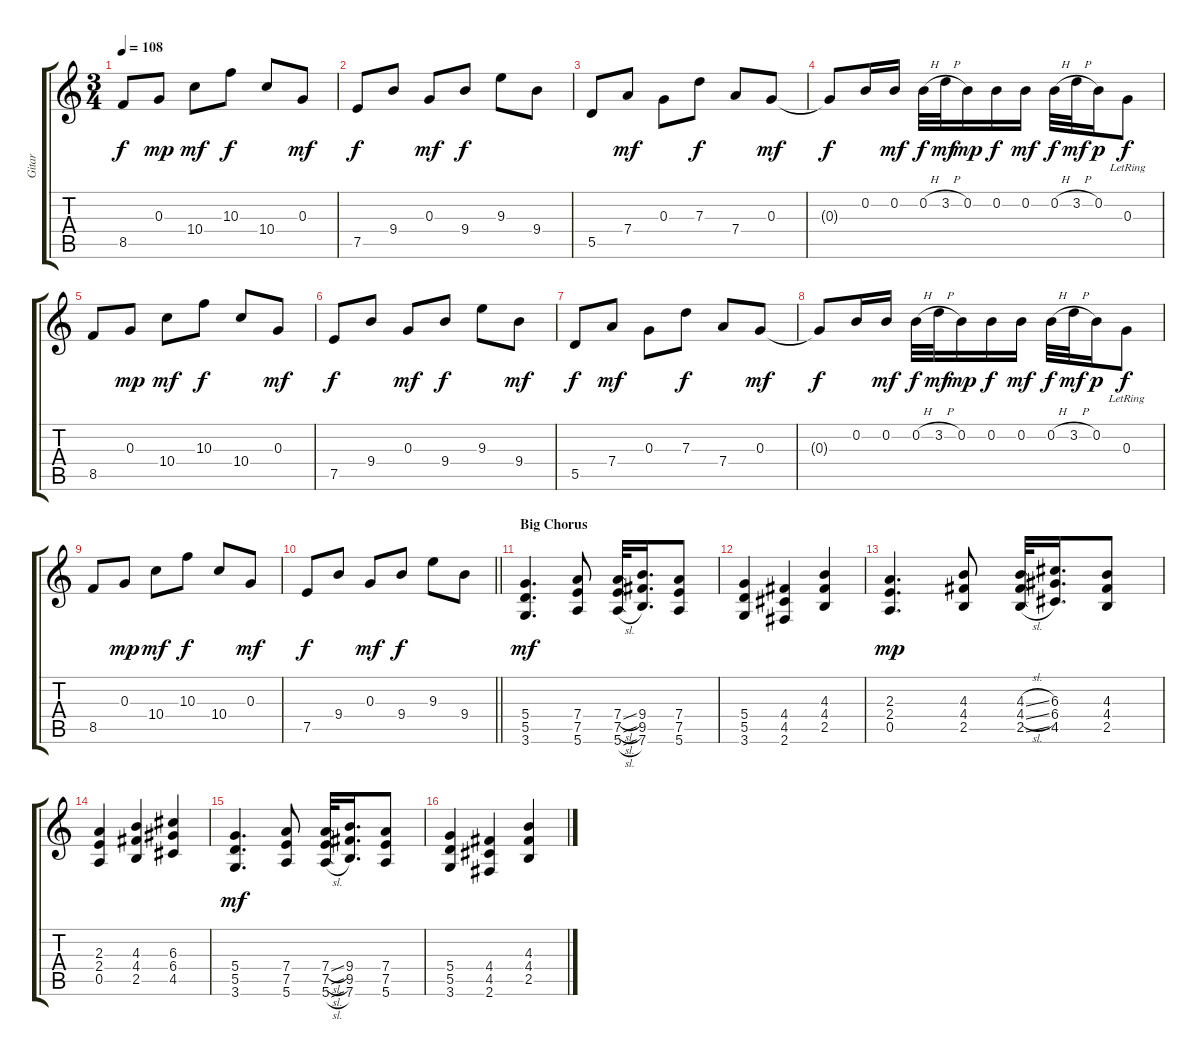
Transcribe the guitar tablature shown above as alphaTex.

\track ("Gitar" "Gitar") {instrument electricguitarclean}
\staff {score tabs}
\tuning (E4 B3 G3 D3 A2 E2) {hide}
\ts (3 4)
\tempo 108
\clef g2
\ks c
8.5.8{dy f} 0.3.8{dy mp} 10.4.8{dy mf} 10.3.8{dy f} 10.4.8 0.3.8{dy mf} |
7.5.8{dy f} 9.4.8 0.3.8{dy mf} 9.4.8{dy f} 9.3.8 9.4.8 |
5.5.8 7.4.8{dy mf} 0.3.8 7.3.8{dy f} 7.4.8 0.3.8{dy mf} |
0.3{t}.8{dy f} 0.2.16 0.2.16{dy mf} 0.2{h}.32{dy f} 3.2{h}.32{dy mf} 0.2.16{dy mp} 0.2.16{dy f} 0.2.16{dy mf} 0.2{h}.32{dy f} 3.2{h}.32{dy mf} 0.2.16{dy p} 0.3{lr}.8{dy f} |
8.5.8 0.3.8{dy mp} 10.4.8{dy mf} 10.3.8{dy f} 10.4.8 0.3.8{dy mf} |
7.5.8{dy f} 9.4.8 0.3.8{dy mf} 9.4.8{dy f} 9.3.8 9.4.8{dy mf} |
5.5.8{dy f} 7.4.8{dy mf} 0.3.8 7.3.8{dy f} 7.4.8 0.3.8{dy mf} |
0.3{t}.8{dy f} 0.2.16 0.2.16{dy mf} 0.2{h}.32{dy f} 3.2{h}.32{dy mf} 0.2.16{dy mp} 0.2.16{dy f} 0.2.16{dy mf} 0.2{h}.32{dy f} 3.2{h}.32{dy mf} 0.2.16{dy p} 0.3{lr}.8{dy f} |
8.5.8 0.3.8{dy mp} 10.4.8{dy mf} 10.3.8{dy f} 10.4.8 0.3.8{dy mf} |
\barLineRight lightlight
7.5.8{dy f} 9.4.8 0.3.8{dy mf} 9.4.8{dy f} 9.3.8 9.4.8 |
\section ("" "Big Chorus")
(5.4 5.5 3.6).4{d dy mf volume 16 instrument overdrivenguitar} (7.4 7.5 5.6).8 (7.4{sl} 7.5{sl} 5.6{sl}).32 (9.4 9.5 7.6).16{d} (7.4 7.5 5.6).8 |
(5.4 5.5 3.6).4 (4.4 4.5 2.6).4 (4.3 4.4 2.5).4 |
(2.3 2.4 0.5).4{d dy mp} (4.3 4.4 2.5).8 (4.3{sl} 4.4{sl} 2.5{sl}).32 (6.3 6.4 4.5).16{d} (4.3 4.4 2.5).8 |
(2.3 2.4 0.5).4 (4.3 4.4 2.5).4 (6.3 6.4 4.5).4 |
(5.4 5.5 3.6).4{d dy mf volume 16} (7.4 7.5 5.6).8 (7.4{sl} 7.5{sl} 5.6{sl}).32 (9.4 9.5 7.6).16{d} (7.4 7.5 5.6).8 |
(5.4 5.5 3.6).4 (4.4 4.5 2.6).4 (4.3 4.4 2.5).4
